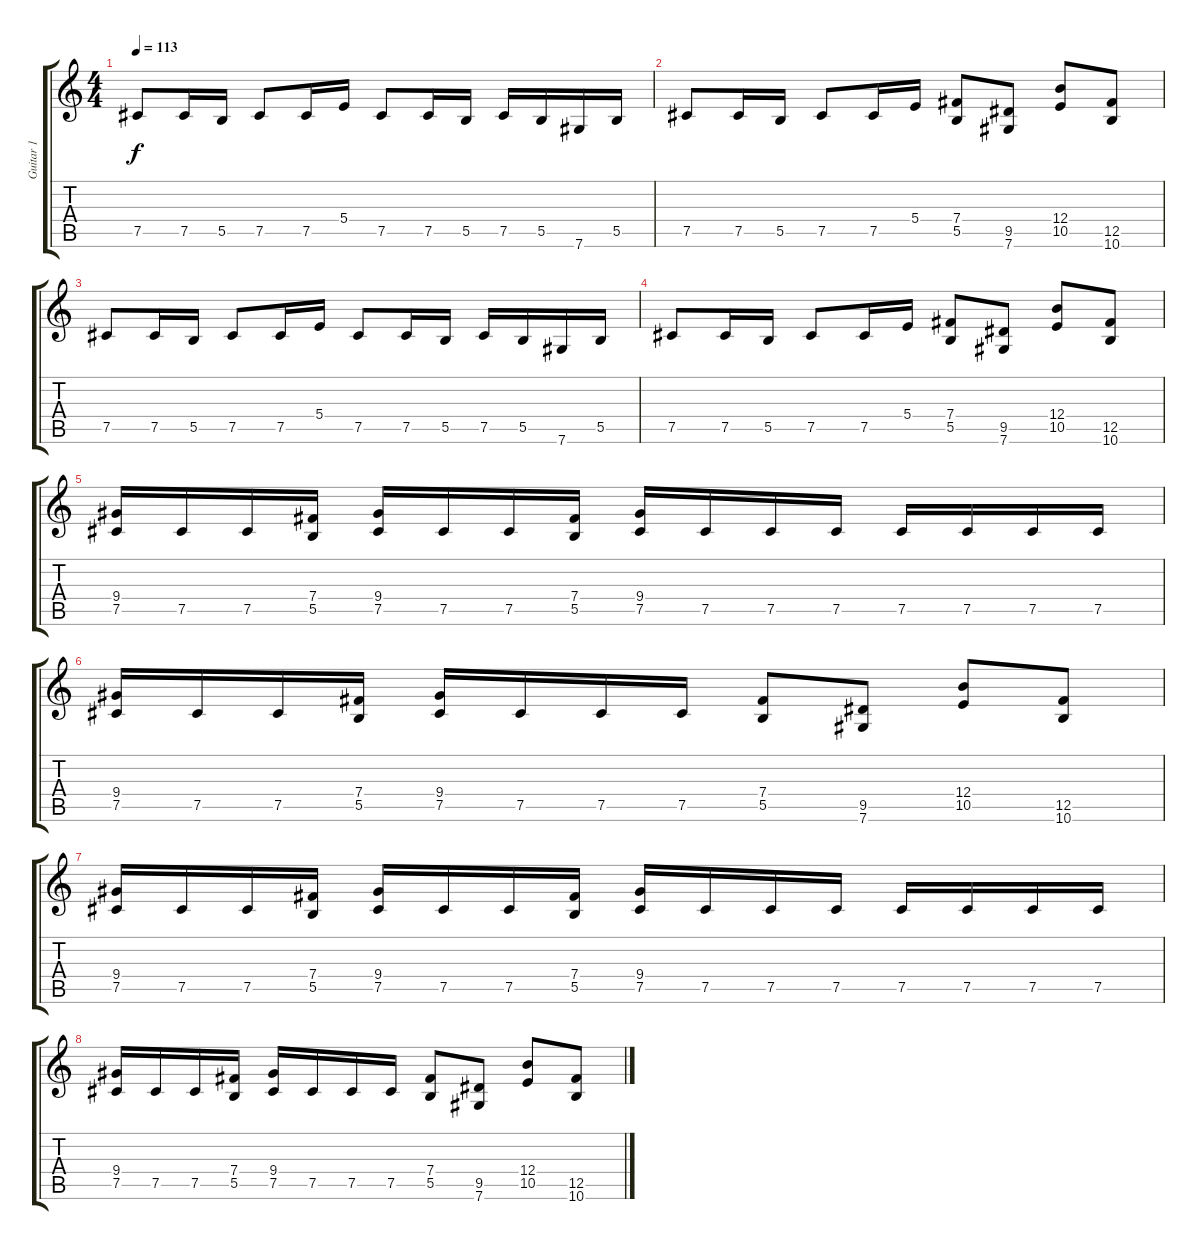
\track ("Guitar 1" "Guitar 1") {instrument distortionguitar}
\staff {score tabs}
\tuning (Db4 Ab3 E3 B2 Gb2 Db2) {hide}
\ts (4 4)
\tempo 113
\clef g2
\ks c
7.5.8{dy f} 7.5.16 5.5.16 7.5.8 7.5.16 5.4.16 7.5.8 7.5.16 5.5.16 7.5.16 5.5.16 7.6.16 5.5.16 |
7.5.8 7.5.16 5.5.16 7.5.8 7.5.16 5.4.16 (7.4 5.5).8 (9.5 7.6).8 (12.4 10.5).8 (12.5 10.6).8 |
7.5.8 7.5.16 5.5.16 7.5.8 7.5.16 5.4.16 7.5.8 7.5.16 5.5.16 7.5.16 5.5.16 7.6.16 5.5.16 |
7.5.8 7.5.16 5.5.16 7.5.8 7.5.16 5.4.16 (7.4 5.5).8 (9.5 7.6).8 (12.4 10.5).8 (12.5 10.6).8 |
(9.4 7.5).16 7.5.16 7.5.16 (7.4 5.5).16 (9.4 7.5).16 7.5.16 7.5.16 (7.4 5.5).16 (9.4 7.5).16 7.5.16 7.5.16 7.5.16 7.5.16 7.5.16 7.5.16 7.5.16 |
(9.4 7.5).16 7.5.16 7.5.16 (7.4 5.5).16 (9.4 7.5).16 7.5.16 7.5.16 7.5.16 (7.4 5.5).8 (9.5 7.6).8 (12.4 10.5).8 (12.5 10.6).8 |
(9.4 7.5).16 7.5.16 7.5.16 (7.4 5.5).16 (9.4 7.5).16 7.5.16 7.5.16 (7.4 5.5).16 (9.4 7.5).16 7.5.16 7.5.16 7.5.16 7.5.16 7.5.16 7.5.16 7.5.16 |
(9.4 7.5).16 7.5.16 7.5.16 (7.4 5.5).16 (9.4 7.5).16 7.5.16 7.5.16 7.5.16 (7.4 5.5).8 (9.5 7.6).8 (12.4 10.5).8 (12.5 10.6).8
